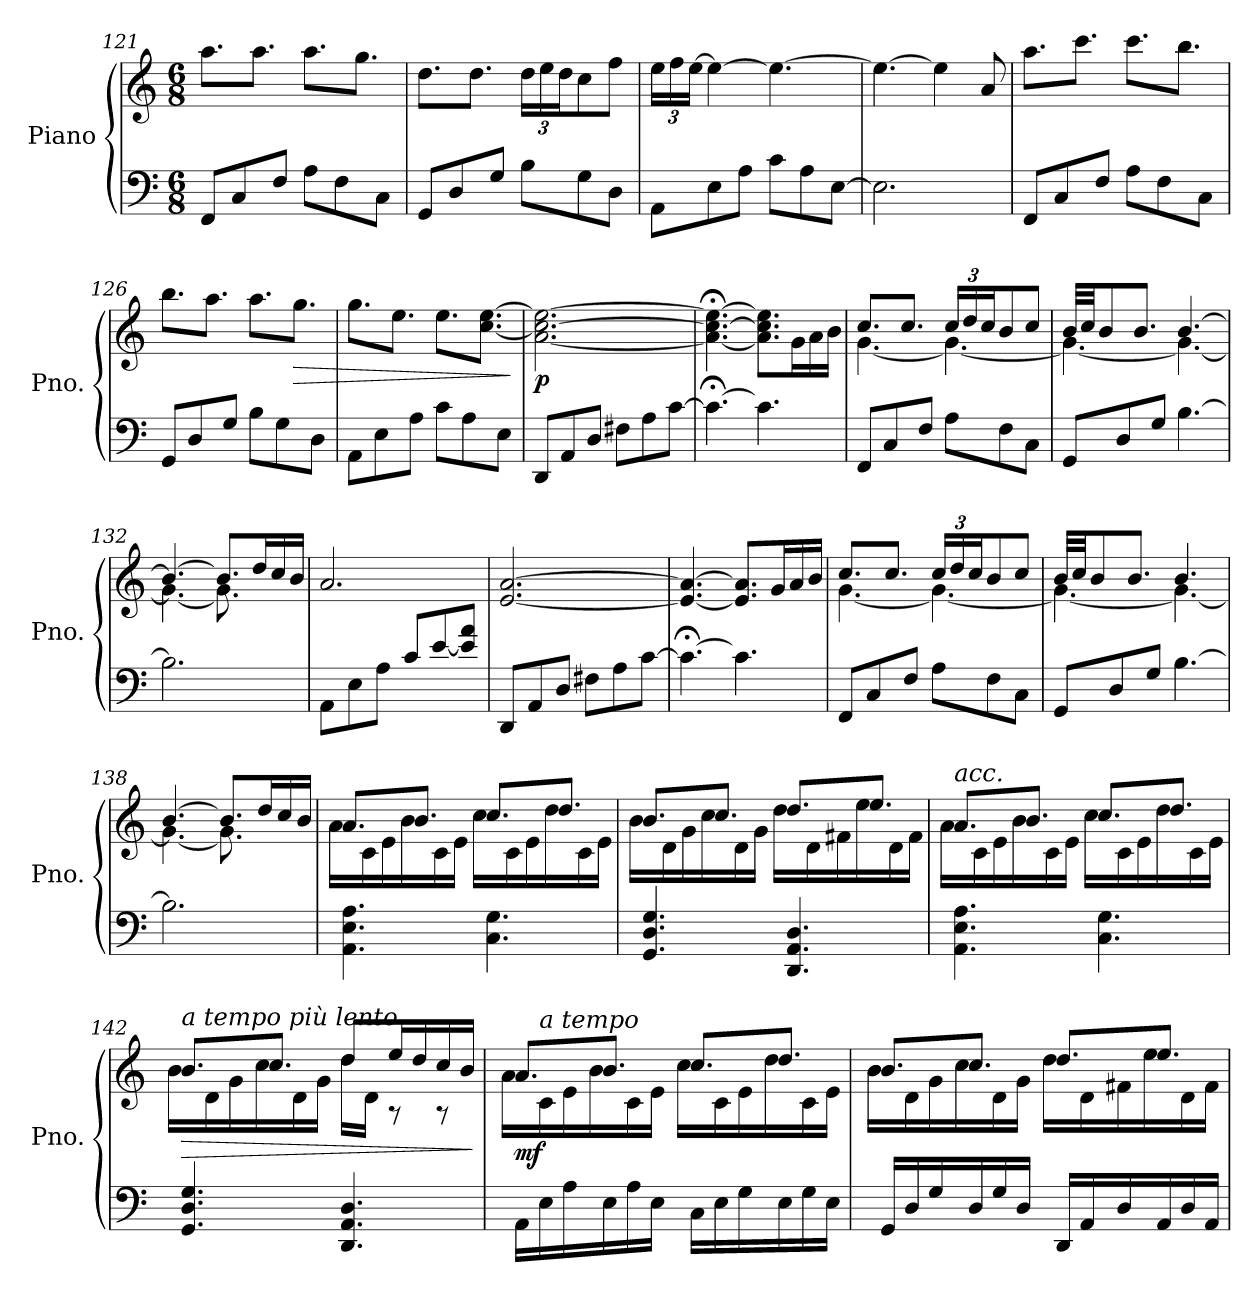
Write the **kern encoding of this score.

**kern	**kern	**dynam
*part1	*part1	*part1
*staff2	*staff1	*staff1/2
*I"Piano	*	*
*I'Pno.	*	*
*clefF4	*clefG2	*
*k[]	*k[]	*
*M6/8	*M6/8	*
=121	=121	=121
8FF/L	8.aa\L	.
8C/	.	.
.	8.aa\J	.
8F/J	.	.
8A\L	8.aa\L	.
8F\	.	.
.	8.gg\J	.
8C\J	.	.
=122	=122	=122
8GG/L	8.dd\L	.
8D/	.	.
.	8.dd\J	.
8G/J	.	.
*	*Xbrackettup	*
8B\L	24dd\LL	.
.	24ee\	.
.	24dd\J	.
8G\	8cc\	.
8D\J	8ff\J	.
=123	=123	=123
8AA\L	24ee\LL	.
.	24ff\	.
.	[24ee\JJ	.
8E\	4ee\_	.
8A\J	.	.
8c\L	4.ee\_	.
8A\	.	.
[8E\J	.	.
!!LO:PB:g=z
=124	=124	=124
2.E\]	4.ee\_	.
.	4ee\]	.
.	8a/	.
=125	=125	=125
8FF/L	8.aa\L	.
8C/	.	.
.	8.ccc\J	.
8F/J	.	.
8A\L	8.ccc\L	.
8F\	.	.
.	8.bb\J	.
8C\J	.	.
=126	=126	=126
8GG/L	8.bb\L	.
8D/	.	.
.	8.aa\J	.
8G/J	.	.
8B\L	8.aa\L	.
8G\	.	.
!	!	!LO:HP:b
.	8.gg\J	>
8D\J	.	.
=127	=127	=127
8AA\L	8.gg\L	.
8E\	.	.
.	8.ee\J	.
8A\J	.	.
8c\L	8.ee\L	.
8A\	.	.
.	[8.cc\ [8.ee\J	.
8E\J	.	.
.	.	]
=128	=128	=128
!	!	!LO:DY:b
8DD/L	[2.a\ 2.cc\_ 2.ee\_	p
8AA/	.	.
8D/J	.	.
8F#X\L	.	.
8A\	.	.
[8c\J	.	.
=129	=129	=129
4.c;<\_	4.a\_;< 4.cc\_;< 4.ee\_;<	.
4.c\]	8.a\] 8.cc\] 8.ee\]L	.
.	16g\L	.
.	16a\	.
.	16b\JJ	.
!!LO:LB:g=z
=130	=130	=130
*	*^	*
8FF/L	8.cc/L	[4.g\	.
8C/	.	.	.
.	8.cc/J	.	.
8F/J	.	.	.
8A\L	24cc/LL	4.g\_	.
.	24dd/	.	.
.	24cc/J	.	.
8F\	8b/	.	.
8C\J	8cc/J	.	.
=131	=131	=131	=131
8GG/L	32b/LLL	4.g\_	.
.	32cc/JJ	.	.
.	8b/	.	.
8D/	.	.	.
.	8.b/J	.	.
8G/J	.	.	.
[4.B\	[4.b/	4.g\_	.
=132	=132	=132	=132
2.B\]	4.b/_	4.g\_	.
.	8.b/L]	8.g\]	.
.	16dd/L	16rDyy	.
.	16cc/	8rDyy	.
.	16b/JJ	.	.
*	*v	*v	*
=133	=133	=133
8AA\L	2.a/	.
8E\	.	.
8A\J	.	.
8c/L	.	.
[8e/	.	.
8e/] 8a/J	.	.
=134	=134	=134
8DD/L	[2.e/ [2.a/	.
8AA/	.	.
8D/J	.	.
8F#X\L	.	.
8A\	.	.
[8c\J	.	.
=135	=135	=135
4.c;<\_	4.e/_ 4.a/_	.
4.c\]	8.e/] 8.a/]L	.
.	16g/L	.
.	16a/	.
.	16b/JJ	.
!!LO:LB:g=z
=136	=136	=136
*	*^	*
8FF/L	8.cc/L	[4.g\	.
8C/	.	.	.
.	8.cc/J	.	.
8F/J	.	.	.
8A\L	24cc/LL	4.g\_	.
.	24dd/	.	.
.	24cc/J	.	.
8F\	8b/	.	.
8C\J	8cc/J	.	.
=137	=137	=137	=137
8GG/L	32b/LLL	4.g\_	.
.	32cc/JJ	.	.
.	8b/	.	.
8D/	.	.	.
.	8.b/J	.	.
8G/J	.	.	.
[4.B\	4.b/	4.g\_	.
=138	=138	=138	=138
2.B\]	[4.b/	4.g\_	.
.	8.b/L]	8.g\]	.
.	16dd/L	16rDyy	.
.	16cc/	8rDyy	.
.	16b/JJ	.	.
=139	=139	=139	=139
4.AA\ 4.E\ 4.A\	8.a/L	16a\LL	.
.	.	16c\	.
.	.	16e\	.
.	8.b/J	16b\	.
.	.	16c\	.
.	.	16e\JJ	.
4.C\ 4.G\	8.cc/L	16cc\LL	.
.	.	16c\	.
.	.	16e\	.
.	8.dd/J	16dd\	.
.	.	16c\	.
.	.	16e\JJ	.
!!LO:PB:g=z	!!
=140	=140	=140	=140
4.GG/ 4.D/ 4.G/	8.b/L	16b\LL	.
.	.	16d\	.
.	.	16g\	.
.	8.cc/J	16cc\	.
.	.	16d\	.
.	.	16g\JJ	.
4.DD/ 4.AA/ 4.D/	8.dd/L	16dd\LL	.
.	.	16d\	.
.	.	16f#X\	.
.	8.ee/J	16ee\	.
.	.	16d\	.
.	.	16f#\JJ	.
=141	=141	=141	=141
!	!LO:TX:a:i:t=acc.	!	!
4.AA\ 4.E\ 4.A\	8.a/L	16a\LL	.
.	.	16c\	.
.	.	16e\	.
.	8.b/J	16b\	.
.	.	16c\	.
.	.	16e\JJ	.
4.C\ 4.G\	8.cc/L	16cc\LL	.
.	.	16c\	.
.	.	16e\	.
.	8.dd/J	16dd\	.
.	.	16c\	.
.	.	16e\JJ	.
!!LO:LB:g=z	!!
=142	=142	=142	=142
!	!LO:TX:a:i:t=a tempo più lento	!	!
!	!	!	!LO:HP:b
4.GG/ 4.D/ 4.G/	8.b/L	16b\LL	>
.	.	16d\	.
.	.	16g\	.
.	8.cc/J	16cc\	.
.	.	16d\	.
.	.	16g\JJ	.
4.DD/ 4.AA/ 4.D/	8dd/L	16dd\LL	.
.	.	16d\JJ	.
.	16ee/L	8rA	.
.	16dd/	.	.
.	16cc/	8rA	.
.	16b/JJ	.	.
*	*v	*v	*
.	.	]
=143	=143	=143
*	*^	*
!	!	!	!LO:DY:b
16AA\LL	8.a/L	16a\LL	mf
!	!	!LO:TX:a:i:t=a tempo	!
16E\	.	16c\	.
16A\	.	16e\	.
16E\	8.b/J	16b\	.
16A\	.	16c\	.
16E\JJ	.	16e\JJ	.
16C\LL	8.cc/L	16cc\LL	.
16E\	.	16c\	.
16G\	.	16e\	.
16E\	8.dd/J	16dd\	.
16G\	.	16c\	.
16E\JJ	.	16e\JJ	.
!!LO:LB:g=z	!!
=144	=144	=144	=144
16GG/LL	8.b/L	16b\LL	.
16D/	.	16d\	.
16G/	.	16g\	.
16D/	8.cc/J	16cc\	.
16G/	.	16d\	.
16D/JJ	.	16g\JJ	.
16DD/LL	8.dd/L	16dd\LL	.
16AA/	.	16d\	.
16D/	.	16f#X\	.
16AA/	8.ee/J	16ee\	.
16D/	.	16d\	.
16AA/JJ	.	16f#\JJ	.
*	*v	*v	*
=	=	=
*-	*-	*-
